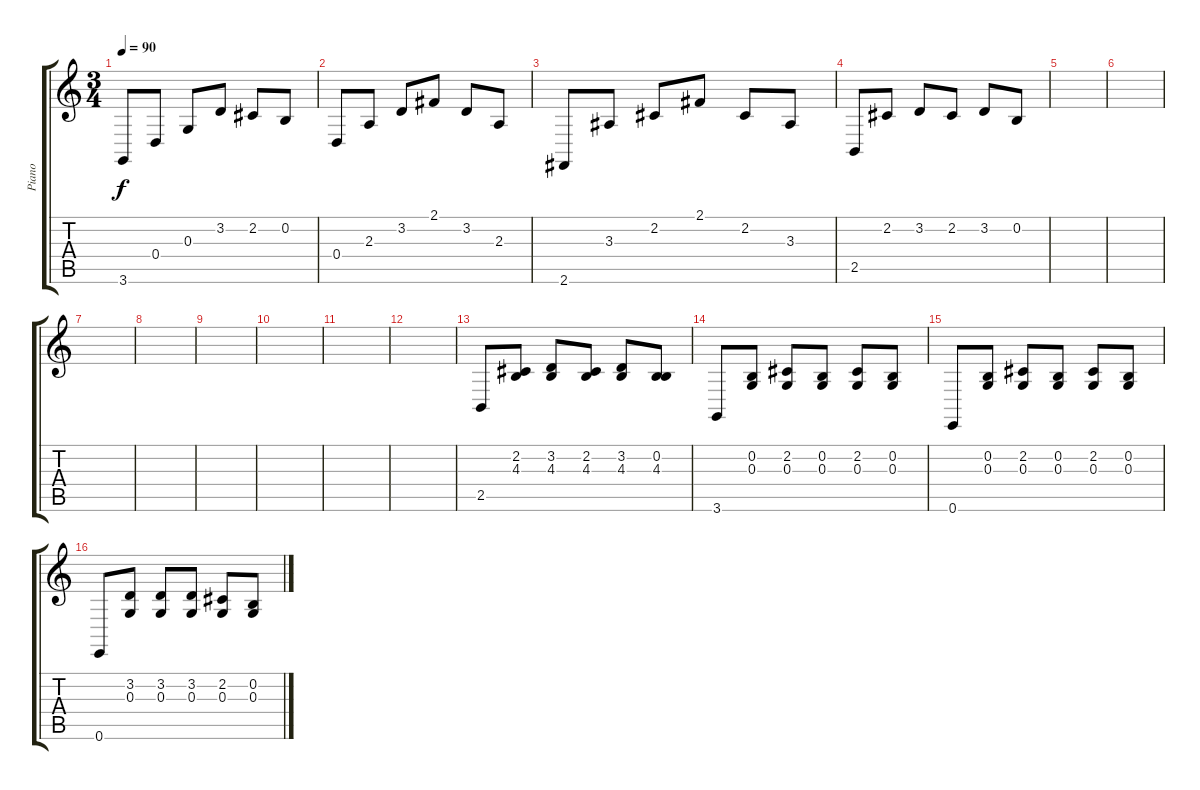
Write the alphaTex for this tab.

\track ("Piano" "Piano") {instrument acousticgrandpiano}
\staff {score tabs}
\tuning (E4 B3 G3 D3 A2 E2) {hide}
\ts (3 4)
\tempo 90
\clef g2
\ks c
3.6.8{dy f} 0.4.8 0.3.8 3.2.8 2.2.8 0.2.8 |
0.4.8 2.3.8 3.2.8 2.1.8 3.2.8 2.3.8 |
2.6.8 3.3.8 2.2.8 2.1.8 2.2.8 3.3.8 |
2.5.8 2.2.8 3.2.8 2.2.8 3.2.8 0.2.8 |
|
|
|
|
|
|
|
|
2.5.8 (2.2 4.3).8 (3.2 4.3).8 (2.2 4.3).8 (3.2 4.3).8 (0.2 4.3).8 |
3.6.8 (0.2 0.3).8 (2.2 0.3).8 (0.2 0.3).8 (2.2 0.3).8 (0.2 0.3).8 |
0.6.8 (0.2 0.3).8 (2.2 0.3).8 (0.2 0.3).8 (2.2 0.3).8 (0.2 0.3).8 |
0.6.8 (3.2 0.3).8 (3.2 0.3).8 (3.2 0.3).8 (2.2 0.3).8 (0.2 0.3).8
